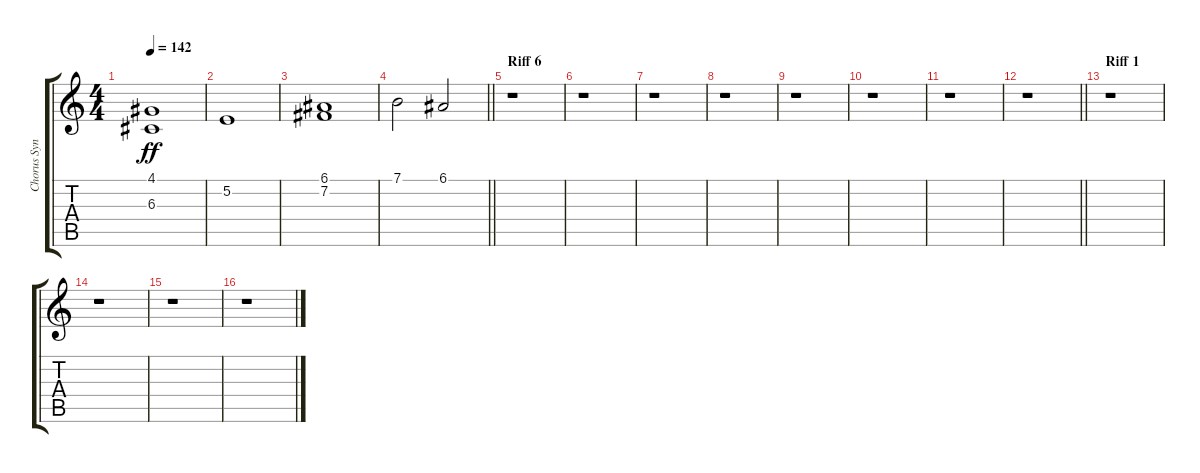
\track ("Chorus Synth 2" "Chorus Syn") {instrument lead3calliope}
\staff {score tabs}
\tuning (E4 B3 G3 D3 A2 E2) {hide}
\ts (4 4)
\tempo 142
\clef g2
\ks c
(4.1 6.3).1{dy ff} |
5.2.1 |
(6.1 7.2).1 |
\barLineRight lightlight
7.1.2 6.1.2 |
\section ("" "Riff 6")
r.1 |
r.1 |
r.1 |
r.1 |
r.1 |
r.1 |
r.1 |
\barLineRight lightlight
r.1 |
\section ("" "Riff 1")
r.1 |
r.1 |
r.1 |
r.1
